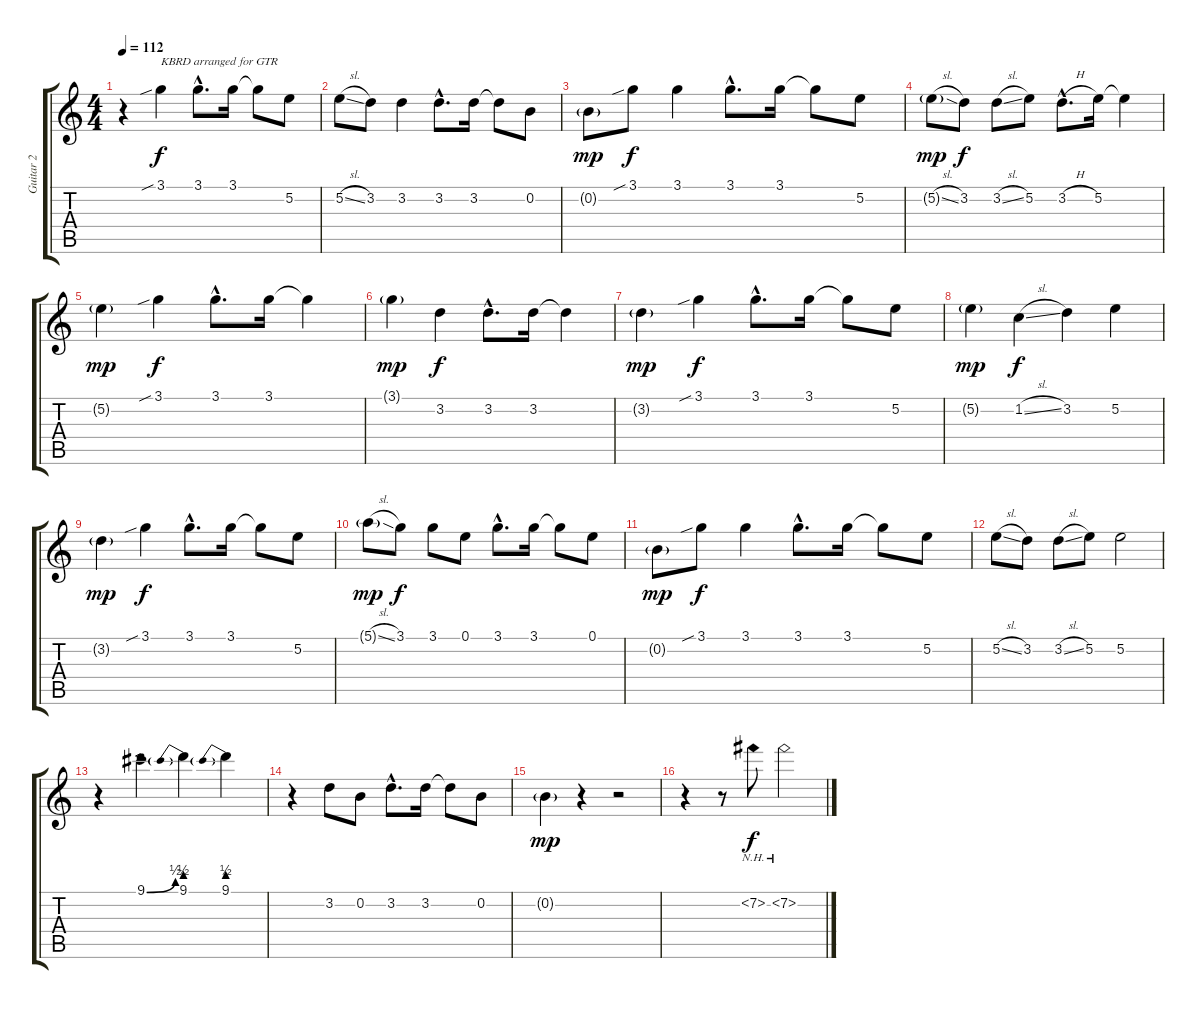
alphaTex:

\track ("Guitar 2" "Guitar 2") {instrument electricguitarjazz}
\staff {score tabs}
\tuning (E4 B3 G3 D3 A2 E2) {hide}
\ts (4 4)
\tempo 112
\clef g2
\ks c
r.4{dy f instrument electricguitarjazz} 3.1{sib}.4{txt "KBRD arranged for GTR"} 3.1{hac}.8{d} 3.1.16 3.1{t}.8 5.2.8 |
5.2{sl}.8 3.2.8 3.2.4 3.2{hac}.8{d} 3.2.16 3.2{t}.8 0.2.8 |
0.2{g}.8{dy mp} 3.1{sib}.8{dy f} 3.1.4 3.1{hac}.8{d} 3.1.16 3.1{t}.8 5.2.8 |
5.2{sl g}.8{dy mp} 3.2.8{dy f} 3.2{sl}.8 5.2.8 3.2{h hac}.8{d} 5.2.16 5.2{t}.4 |
5.2{g}.4{dy mp} 3.1{sib}.4{dy f} 3.1{hac}.8{d} 3.1.16 3.1{t}.4 |
3.1{g}.4{dy mp} 3.2.4{dy f} 3.2{hac}.8{d} 3.2.16 3.2{t}.4 |
3.2{g}.4{dy mp} 3.1{sib}.4{dy f} 3.1{hac}.8{d} 3.1.16 3.1{t}.8 5.2.8 |
5.2{g}.4{dy mp} 1.2{sl}.4{dy f} 3.2.4 5.2.4 |
3.2{g}.4{dy mp} 3.1{sib}.4{dy f} 3.1{hac}.8{d} 3.1.16 3.1{t}.8 5.2.8 |
5.1{sl g}.8{dy mp} 3.1.8{dy f} 3.1.8 0.1.8 3.1{hac}.8{d} 3.1.16 3.1{t}.8 0.1.8 |
0.2{g}.8{dy mp} 3.1{sib}.8{dy f} 3.1.4 3.1{hac}.8{d} 3.1.16 3.1{t}.8 5.2.8 |
5.2{sl}.8 3.2.8 3.2{sl}.8 5.2.8 5.2.2 |
r.4 9.1{be (bend 0 0 60 2)}.4 9.1{be (prebend 0 2 60 2)}.4 9.1{be (prebend 0 2 60 2)}.4 |
r.4 3.2.8 0.2.8 3.2{hac}.8{d} 3.2.16 3.2{t}.8 0.2.8 |
0.2{g}.4{dy mp} r.4 r.2 |
r.4 r.8 7.2{nh}.8{dy f} 7.2{nh}.2
